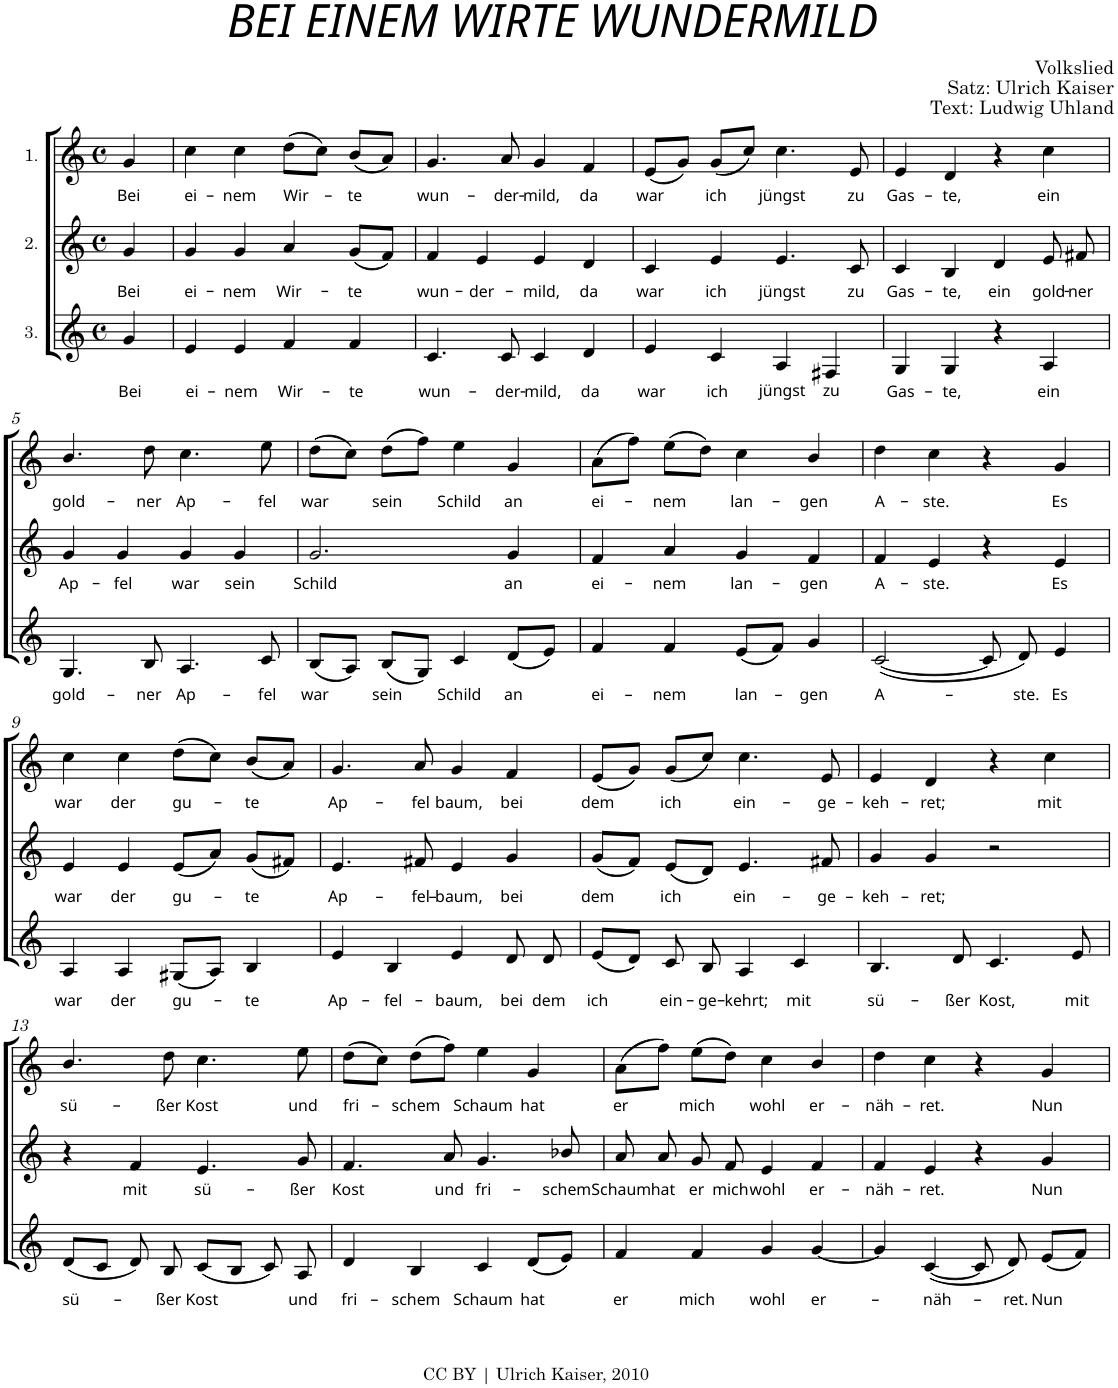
**kern	**text	**kern	**text	**kern	**text
*part3	*part3	*part2	*part2	*part1	*part1
*staff3	*staff3	*staff2	*staff2	*staff1	*staff1
*I"3.	*	*I"2.	*	*I"1.	*
*clefG2	*	*clefG2	*	*clefG2	*
*k[]	*	*k[]	*	*k[]	*
*M4/4	*	*M4/4	*	*M4/4	*
*met(c)	*	*met(c)	*	*met(c)	*
=	=	=	=	=	=
!	!LO:LY:b	!	!LO:LY:b	!	!LO:LY:b
4g/	Bei	4g/	Bei	4g/	Bei
=1	=1	=1	=1	=1	=1
!	!LO:LY:b	!	!LO:LY:b	!	!LO:LY:b
4e/	ei-	4g/	ei-	4cc\	ei-
!	!LO:LY:b	!	!LO:LY:b	!	!LO:LY:b
4e/	-nem	4g/	-nem	4cc\	-nem
!	!LO:LY:b	!	!LO:LY:b	!	!LO:LY:b
4f/	Wir-	4a/	Wir-	(>8dd\L	Wir-
.	.	.	.	8cc\J)	.
!	!LO:LY:b	!	!LO:LY:b	!	!LO:LY:b
4f/	-te	(<8g/L	-te	(<8b/L	-te
.	.	8f/J)	.	8a/J)	.
=2	=2	=2	=2	=2	=2
!	!LO:LY:b	!	!LO:LY:b	!	!LO:LY:b
4.c/	wun-	4f/	wun-	4.g/	wun-
!	!	!	!LO:LY:b	!	!
.	.	4e/	-der-	.	.
!	!LO:LY:b	!	!	!	!LO:LY:b
8c/	-der-	.	.	8a/	-der-
!	!LO:LY:b	!	!LO:LY:b	!	!LO:LY:b
4c/	-mild,	4e/	-mild,	4g/	-mild,
!	!LO:LY:b	!	!LO:LY:b	!	!LO:LY:b
4d/	da	4d/	da	4f/	da
=3	=3	=3	=3	=3	=3
!	!LO:LY:b	!	!LO:LY:b	!	!LO:LY:b
4e/	war	4c/	war	(<8e/L	war
.	.	.	.	8g/J)	.
!	!LO:LY:b	!	!LO:LY:b	!	!LO:LY:b
4c/	ich	4e/	ich	(<8g/L	ich
.	.	.	.	8cc/J)	.
!	!LO:LY:b	!	!LO:LY:b	!	!LO:LY:b
4A/	jüngst	4.e/	jüngst	4.cc\	jüngst
!	!LO:LY:b	!	!	!	!
4F#X/	zu	.	.	.	.
!	!	!	!LO:LY:b	!	!LO:LY:b
.	.	8c/	zu	8e/	zu
=4	=4	=4	=4	=4	=4
!	!LO:LY:b	!	!LO:LY:b	!	!LO:LY:b
4G/	Gas-	4c/	Gas-	4e/	Gas-
!	!LO:LY:b	!	!LO:LY:b	!	!LO:LY:b
4G/	-te,	4B/	-te,	4d/	-te,
!	!	!	!LO:LY:b	!	!
4r	.	4d/	ein	4r	.
!	!LO:LY:b	!	!LO:LY:b	!	!LO:LY:b
4A/	ein	8e/	gold-	4cc\	ein
!	!	!	!LO:LY:b	!	!
.	.	8f#X/	-ner	.	.
!!LO:LB:g=z
=5	=5	=5	=5	=5	=5
!	!LO:LY:b	!	!LO:LY:b	!	!LO:LY:b
4.G/	gold-	4g/	Ap-	4.b/	gold-
!	!	!	!LO:LY:b	!	!
.	.	4g/	-fel	.	.
!	!LO:LY:b	!	!	!	!LO:LY:b
8B/	-ner	.	.	8dd\	-ner
!	!LO:LY:b	!	!LO:LY:b	!	!LO:LY:b
4.A/	Ap-	4g/	war	4.cc\	Ap-
!	!	!	!LO:LY:b	!	!
.	.	4g/	sein	.	.
!	!LO:LY:b	!	!	!	!LO:LY:b
8c/	-fel	.	.	8ee\	-fel
=6	=6	=6	=6	=6	=6
!	!LO:LY:b	!	!LO:LY:b	!	!LO:LY:b
(<8B/L	war	2.g/	Schild	(>8dd\L	war
8A/J)	.	.	.	8cc\J)	.
!	!LO:LY:b	!	!	!	!LO:LY:b
(<8B/L	sein	.	.	(>8dd\L	sein
8G/J)	.	.	.	8ff\J)	.
!	!LO:LY:b	!	!	!	!LO:LY:b
4c/	Schild	.	.	4ee\	Schild
!	!LO:LY:b	!	!LO:LY:b	!	!LO:LY:b
(<8d/L	an	4g/	an	4g/	an
8e/J)	.	.	.	.	.
=7	=7	=7	=7	=7	=7
!	!LO:LY:b	!	!LO:LY:b	!	!LO:LY:b
4f/	ei-	4f/	ei-	(>8a\L	ei-
.	.	.	.	8ff\J)	.
!	!LO:LY:b	!	!LO:LY:b	!	!LO:LY:b
4f/	-nem	4a/	-nem	(>8ee\L	-nem
.	.	.	.	8dd\J)	.
!	!LO:LY:b	!	!LO:LY:b	!	!LO:LY:b
(<8e/L	lan-	4g/	lan-	4cc\	lan-
8f/J)	.	.	.	.	.
!	!LO:LY:b	!	!LO:LY:b	!	!LO:LY:b
4g/	-gen	4f/	-gen	4b/	-gen
=8	=8	=8	=8	=8	=8
!	!LO:LY:b	!	!LO:LY:b	!	!LO:LY:b
(<[<2c/	A-	4f/	A-	4dd\	A-
!	!	!	!LO:LY:b	!	!LO:LY:b
.	.	4e/	-ste.	4cc\	-ste.
8c/]	.	4r	.	4r	.
!	!LO:LY:b	!	!	!	!
8d/)	-ste.	.	.	.	.
!	!LO:LY:b	!	!LO:LY:b	!	!LO:LY:b
4e/	Es	4e/	Es	4g/	Es
!!LO:LB:g=z
=9	=9	=9	=9	=9	=9
!	!LO:LY:b	!	!LO:LY:b	!	!LO:LY:b
4A/	war	4e/	war	4cc\	war
!	!LO:LY:b	!	!LO:LY:b	!	!LO:LY:b
4A/	der	4e/	der	4cc\	der
!	!LO:LY:b	!	!LO:LY:b	!	!LO:LY:b
(<8G#X/L	gu-	(<8e/L	gu-	(>8dd\L	gu-
8A/J)	.	8a/J)	.	8cc\J)	.
!	!LO:LY:b	!	!LO:LY:b	!	!LO:LY:b
4B/	-te	(<8g/L	-te	(<8b/L	-te
.	.	8f#X/J)	.	8a/J)	.
=10	=10	=10	=10	=10	=10
!	!LO:LY:b	!	!LO:LY:b	!	!LO:LY:b
4e/	Ap-	4.e/	Ap-	4.g/	Ap-
!	!LO:LY:b	!	!	!	!
4B/	-fel-	.	.	.	.
!	!	!	!LO:LY:b	!	!LO:LY:b
.	.	8f#X/	-fel-	8a/	-fel
!	!LO:LY:b	!	!LO:LY:b	!	!LO:LY:b
4e/	-baum,	4e/	-baum,	4g/	baum,
!	!LO:LY:b	!	!LO:LY:b	!	!LO:LY:b
8d/	bei	4g/	bei	4f/	bei
!	!LO:LY:b	!	!	!	!
8d/	dem	.	.	.	.
=11	=11	=11	=11	=11	=11
!	!LO:LY:b	!	!LO:LY:b	!	!LO:LY:b
(<8e/L	ich	(<8g/L	dem	(<8e/L	dem
8d/J)	.	8f/J)	.	8g/J)	.
!	!LO:LY:b	!	!LO:LY:b	!	!LO:LY:b
8c/	ein-	(<8e/L	ich	(<8g/L	ich
!	!LO:LY:b	!	!	!	!
8B/	-ge-	8d/J)	.	8cc/J)	.
!	!LO:LY:b	!	!LO:LY:b	!	!LO:LY:b
4A/	-kehrt;	4.e/	ein-	4.cc\	ein-
!	!LO:LY:b	!	!	!	!
4c/	mit	.	.	.	.
!	!	!	!LO:LY:b	!	!LO:LY:b
.	.	8f#X/	-ge-	8e/	-ge-
=12	=12	=12	=12	=12	=12
!	!LO:LY:b	!	!LO:LY:b	!	!LO:LY:b
4.B/	sü-	4g/	-keh-	4e/	-keh-
!	!	!	!LO:LY:b	!	!LO:LY:b
.	.	4g/	-ret;	4d/	-ret;
!	!LO:LY:b	!	!	!	!
8d/	-ßer	.	.	.	.
!	!LO:LY:b	!	!	!	!
4.c/	Kost,	2r	.	4r	.
!	!	!	!	!	!LO:LY:b
.	.	.	.	4cc\	mit
!	!LO:LY:b	!	!	!	!
8e/	mit	.	.	.	.
!!LO:LB:g=z
=13	=13	=13	=13	=13	=13
!	!LO:LY:b	!	!	!	!LO:LY:b
(<8d/L	sü-	4r	.	4.b/	sü-
8c/J	.	.	.	.	.
!	!	!	!LO:LY:b	!	!
8d/)	.	4f/	mit	.	.
!	!LO:LY:b	!	!	!	!LO:LY:b
8B/	-ßer	.	.	8dd\	-ßer
!	!LO:LY:b	!	!LO:LY:b	!	!LO:LY:b
(<8c/L	Kost	4.e/	sü-	4.cc\	Kost
8B/J	.	.	.	.	.
8c/)	.	.	.	.	.
!	!LO:LY:b	!	!LO:LY:b	!	!LO:LY:b
8A/	und	8g/	-ßer	8ee\	und
=14	=14	=14	=14	=14	=14
!	!LO:LY:b	!	!LO:LY:b	!	!LO:LY:b
4d/	fri-	4.f/	Kost	(>8dd\L	fri-
.	.	.	.	8cc\J)	.
!LO:TX:b:t=CC BY | Ulrich Kaiser, 2010	!	!	!	!	!
!	!LO:LY:b	!	!	!	!LO:LY:b
4B/	-schem	.	.	(>8dd\L	-schem
!	!	!	!LO:LY:b	!	!
.	.	8a/	und	8ff\J)	.
!	!LO:LY:b	!	!LO:LY:b	!	!LO:LY:b
4c/	Schaum	4.g/	fri-	4ee\	Schaum
!	!LO:LY:b	!	!	!	!LO:LY:b
(<8d/L	hat	.	.	4g/	hat
!	!	!	!LO:LY:b	!	!
8e/J)	.	8b-X/	-schem	.	.
=15	=15	=15	=15	=15	=15
!	!LO:LY:b	!	!LO:LY:b	!	!LO:LY:b
4f/	er	8a/	Schaum	(>8a\L	er
!	!	!	!LO:LY:b	!	!
.	.	8a/	hat	8ff\J)	.
!	!LO:LY:b	!	!LO:LY:b	!	!LO:LY:b
4f/	mich	8g/	er	(>8ee\L	mich
!	!	!	!LO:LY:b	!	!
.	.	8f/	mich	8dd\J)	.
!	!LO:LY:b	!	!LO:LY:b	!	!LO:LY:b
4g/	wohl	4e/	wohl	4cc\	wohl
!	!LO:LY:b	!	!LO:LY:b	!	!LO:LY:b
[<4g/	er-	4f/	er-	4b/	er-
=16	=16	=16	=16	=16	=16
!	!	!	!LO:LY:b	!	!LO:LY:b
4g/]	.	4f/	-näh-	4dd\	-näh-
!	!LO:LY:b	!	!LO:LY:b	!	!LO:LY:b
(<[<4c/	-näh-	4e/	-ret.	4cc\	-ret.
8c/]	.	4r	.	4r	.
!	!LO:LY:b	!	!	!	!
8d/)	-ret.	.	.	.	.
!	!LO:LY:b	!	!LO:LY:b	!	!LO:LY:b
(<8e/L	Nun	4g/	Nun	4g/	Nun
8f/J)	.	.	.	.	.
=	=	=	=	=	=
*-	*-	*-	*-	*-	*-
